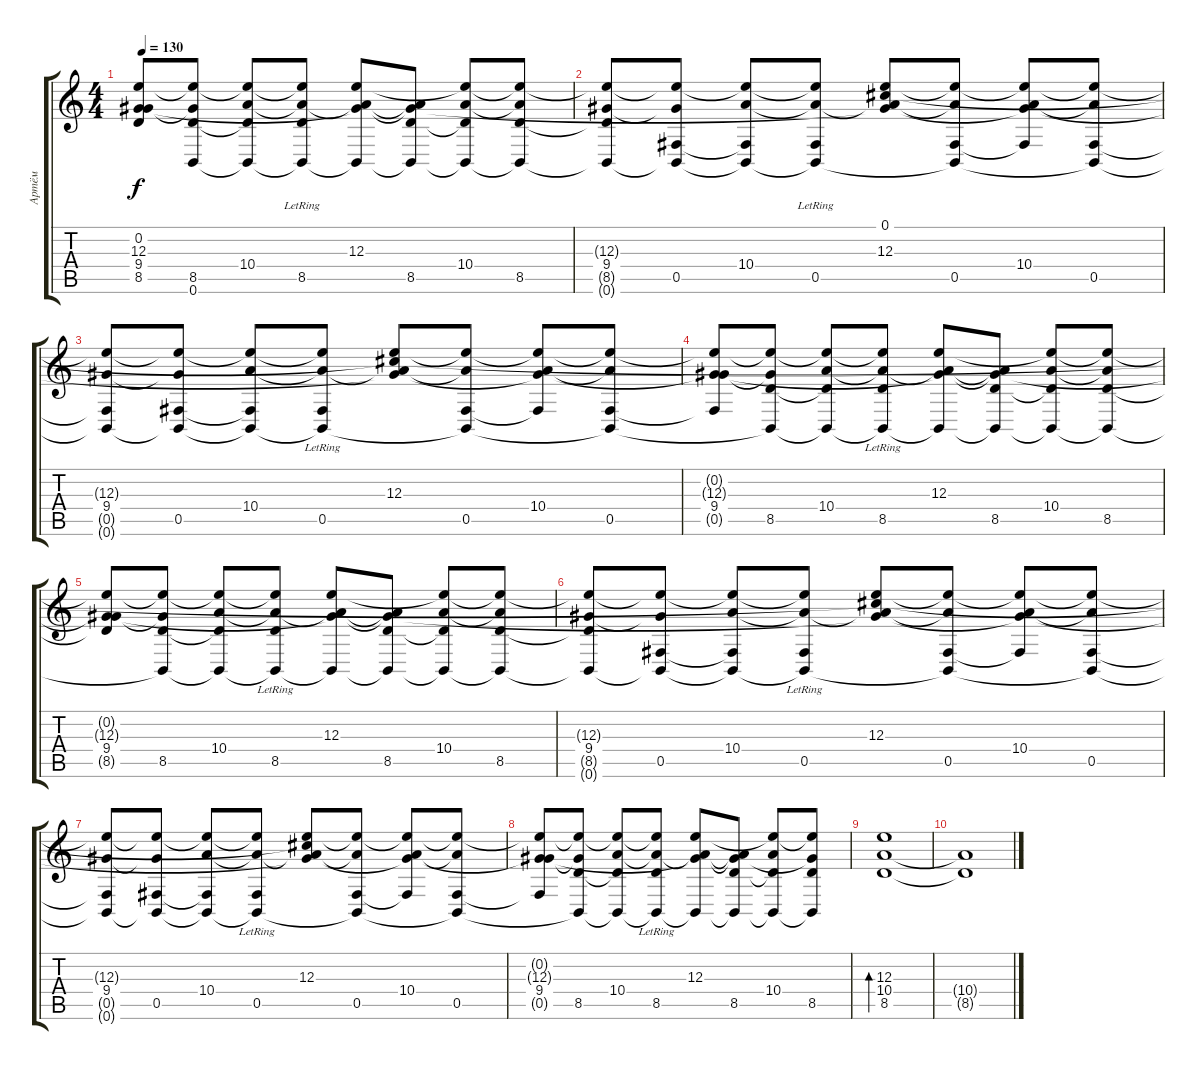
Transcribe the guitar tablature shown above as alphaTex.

\track ("Артём" "Артём") {instrument acousticguitarsteel}
\staff {score tabs}
\tuning (Db4 Ab3 E3 B2 Gb2 B1) {hide}
\ts (4 4)
\tempo 130
\clef g2
\ks c
(0.2{t} 12.3{t} 9.4 8.5{t}).8{dy f} (12.3{t} 9.4{t} 8.5 0.6{t}).8 (12.3{t} 10.4 8.5{t} 0.6{t}).8 (12.3{t} 10.4{t} 8.5{lr} 0.6{t}).8 (0.2{t} 12.3 10.4{t} 0.6{t}).8 (0.2{t} 10.4{t} 8.5 0.6{t}).8 (12.3{t} 10.4 8.5{t} 0.6{t}).8 (12.3{t} 10.4{t} 8.5 0.6{t}).8 |
(12.3{t} 9.4 8.5{t} 0.6{t}).8 (12.3{t} 9.4{t} 0.5 0.6{t}).8 (12.3{t} 10.4 0.5{t} 0.6{t}).8 (12.3{t} 10.4{t} 0.5{lr} 0.6{t}).8 (0.1{t} 0.2{t} 12.3 10.4{t}).8 (12.3{t} 10.4{t} 0.5 0.6{t}).8 (0.2{t} 12.3{t} 10.4 0.5{t}).8 (12.3{t} 10.4{t} 0.5 0.6{t}).8 |
(12.3{t} 9.4 0.5{t} 0.6{t}).8 (12.3{t} 9.4{t} 0.5 0.6{t}).8 (12.3{t} 10.4 0.5{t} 0.6{t}).8 (12.3{t} 10.4{t} 0.5{lr} 0.6{t}).8 (0.1{t} 0.2{t} 12.3 10.4{t}).8 (12.3{t} 10.4{t} 0.5 0.6{t}).8 (0.2{t} 12.3{t} 10.4 0.5{t}).8 (12.3{t} 10.4{t} 0.5 0.6{t}).8 |
(0.2{t} 12.3{t} 9.4 0.5{t}).8 (12.3{t} 9.4{t} 8.5 0.6{t}).8 (12.3{t} 10.4 8.5{t} 0.6{t}).8 (12.3{t} 10.4{t} 8.5{lr} 0.6{t}).8 (0.2{t} 12.3 10.4{t} 0.6{t}).8 (0.2{t} 10.4{t} 8.5 0.6{t}).8 (12.3{t} 10.4 8.5{t} 0.6{t}).8 (12.3{t} 10.4{t} 8.5 0.6{t}).8 |
(0.2{t} 12.3{t} 9.4 8.5{t}).8 (12.3{t} 9.4{t} 8.5 0.6{t}).8 (12.3{t} 10.4 8.5{t} 0.6{t}).8 (12.3{t} 10.4{t} 8.5{lr} 0.6{t}).8 (0.2{t} 12.3 10.4{t} 0.6{t}).8 (0.2{t} 10.4{t} 8.5 0.6{t}).8 (12.3{t} 10.4 8.5{t} 0.6{t}).8 (12.3{t} 10.4{t} 8.5 0.6{t}).8 |
(12.3{t} 9.4 8.5{t} 0.6{t}).8 (12.3{t} 9.4{t} 0.5 0.6{t}).8 (12.3{t} 10.4 0.5{t} 0.6{t}).8 (12.3{t} 10.4{t} 0.5{lr} 0.6{t}).8 (0.1{t} 0.2{t} 12.3 10.4{t}).8 (12.3{t} 10.4{t} 0.5 0.6{t}).8 (0.2{t} 12.3{t} 10.4 0.5{t}).8 (12.3{t} 10.4{t} 0.5 0.6{t}).8 |
(12.3{t} 9.4 0.5{t} 0.6{t}).8 (12.3{t} 9.4{t} 0.5 0.6{t}).8 (12.3{t} 10.4 0.5{t} 0.6{t}).8 (12.3{t} 10.4{t} 0.5{lr} 0.6{t}).8 (0.1{t} 0.2{t} 12.3 10.4{t}).8 (12.3{t} 10.4{t} 0.5 0.6{t}).8 (0.2{t} 12.3{t} 10.4 0.5{t}).8 (12.3{t} 10.4{t} 0.5 0.6{t}).8 |
(0.2{t} 12.3{t} 9.4 0.5{t}).8 (12.3{t} 9.4{t} 8.5 0.6{t}).8 (12.3{t} 10.4 8.5{t} 0.6{t}).8 (12.3{t} 10.4{t} 8.5{lr} 0.6{t}).8 (0.2{t} 12.3 10.4{t} 0.6{t}).8 (0.2{t} 10.4{t} 8.5 0.6{t}).8 (12.3{t} 10.4 8.5{t} 0.6{t}).8 (0.2{t} 12.3{t} 8.5 0.6{t}).8 |
(12.3 10.4 8.5).1{bd 480} |
(10.4{t} 8.5{t}).1
